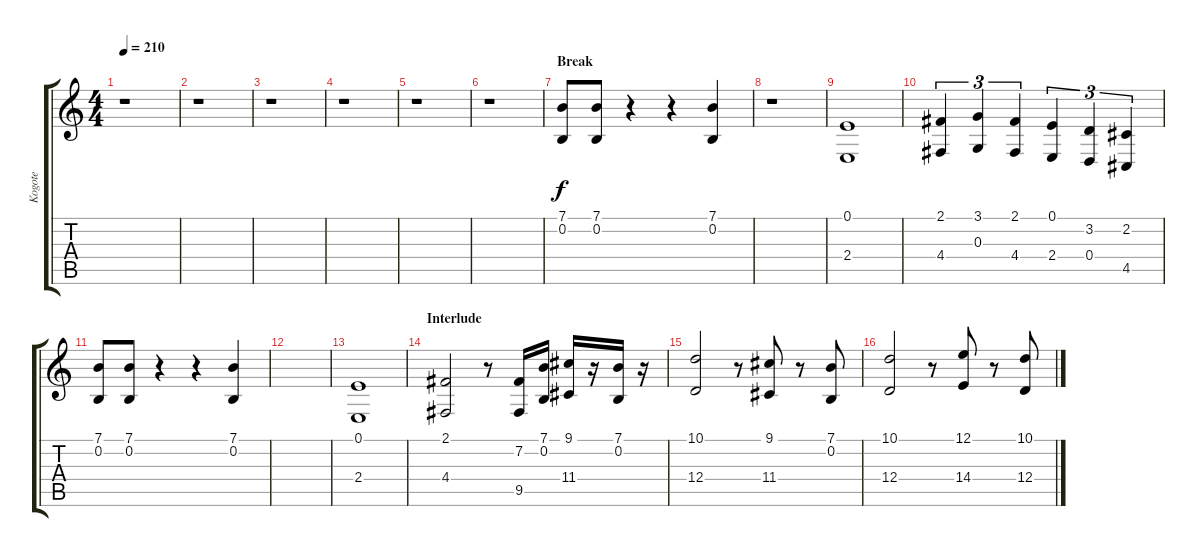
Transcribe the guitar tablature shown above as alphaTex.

\track ("Kogote" "Kogote") {instrument brasssection}
\staff {score tabs}
\tuning (E4 B3 G3 D3 A2 E2) {hide}
\ts (4 4)
\tempo 210
\clef g2
\ks c
r.1{dy f} |
r.1 |
r.1 |
r.1 |
r.1 |
r.1 |
\section ("" "Break")
(7.1 0.2).8{volume 12} (7.1 0.2).8 r.4 r.4 (7.1 0.2).4 |
r.1 |
(0.1 2.4).1 |
(2.1 4.4).4{tu (3 2)} (3.1 0.3).4{tu (3 2)} (2.1 4.4).4{tu (3 2)} (0.1 2.4).4{tu (3 2)} (3.2 0.4).4{tu (3 2)} (2.2 4.5).4{tu (3 2)} |
(7.1 0.2).8 (7.1 0.2).8 r.4 r.4 (7.1 0.2).4 |
|
(0.1 2.4).1 |
\section ("" "Interlude")
(2.1 4.4).2 r.8 (7.2 9.5).16{volume 16 instrument brasssection} (7.1 0.2).16 (9.1 11.4).16 r.16 (7.1 0.2).16 r.16 |
(10.1 12.4).2 r.8 (9.1 11.4).8 r.8 (7.1 0.2).8 |
(10.1 12.4).2 r.8 (12.1 14.4).8 r.8 (10.1 12.4).8
